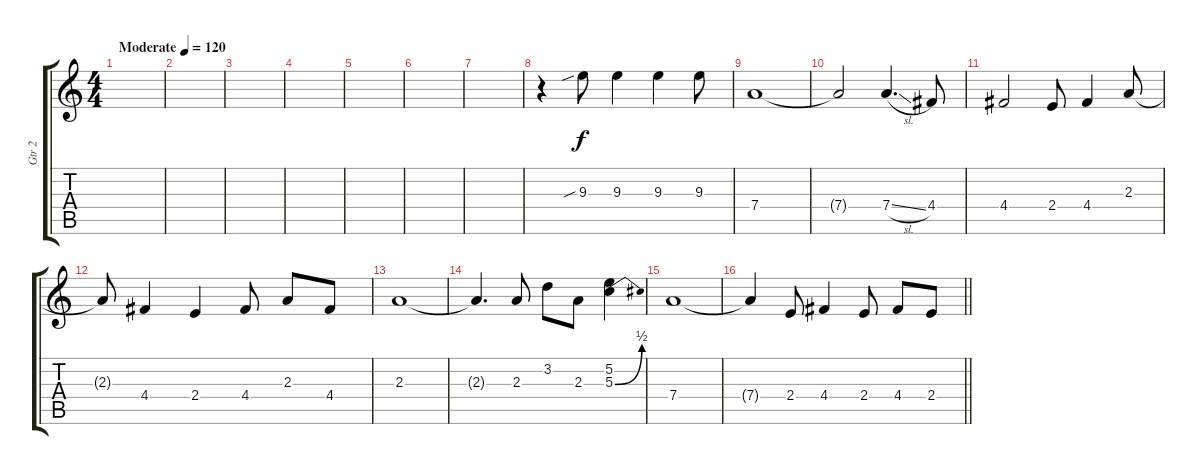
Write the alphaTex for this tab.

\track ("Gtr 2" "Gtr 2") {instrument overdrivenguitar}
\staff {score tabs}
\tuning (E4 B3 G3 D3 A2 E2) {hide}
\ts (4 4)
\tempo (120 "Moderate")
\clef g2
\ks c
|
|
|
|
|
|
|
r.4 9.3{sib}.8 9.3.4 9.3.4 9.3.8 |
7.4.1 |
7.4{t}.2 7.4{sl}.4{d} 4.4.8 |
4.4.2 2.4.8 4.4.4 2.3.8 |
2.3{t}.8 4.4.4 2.4.4 4.4.8 2.3.8 4.4.8 |
2.3.1 |
2.3{t}.4{d} 2.3.8 3.2.8 2.3.8 (5.2 5.3{be (bend 0 0 60 2)}).4 |
7.4.1 |
\barLineRight lightlight
7.4{t}.4 2.4.8 4.4.4 2.4.8 4.4.8 2.4.8
